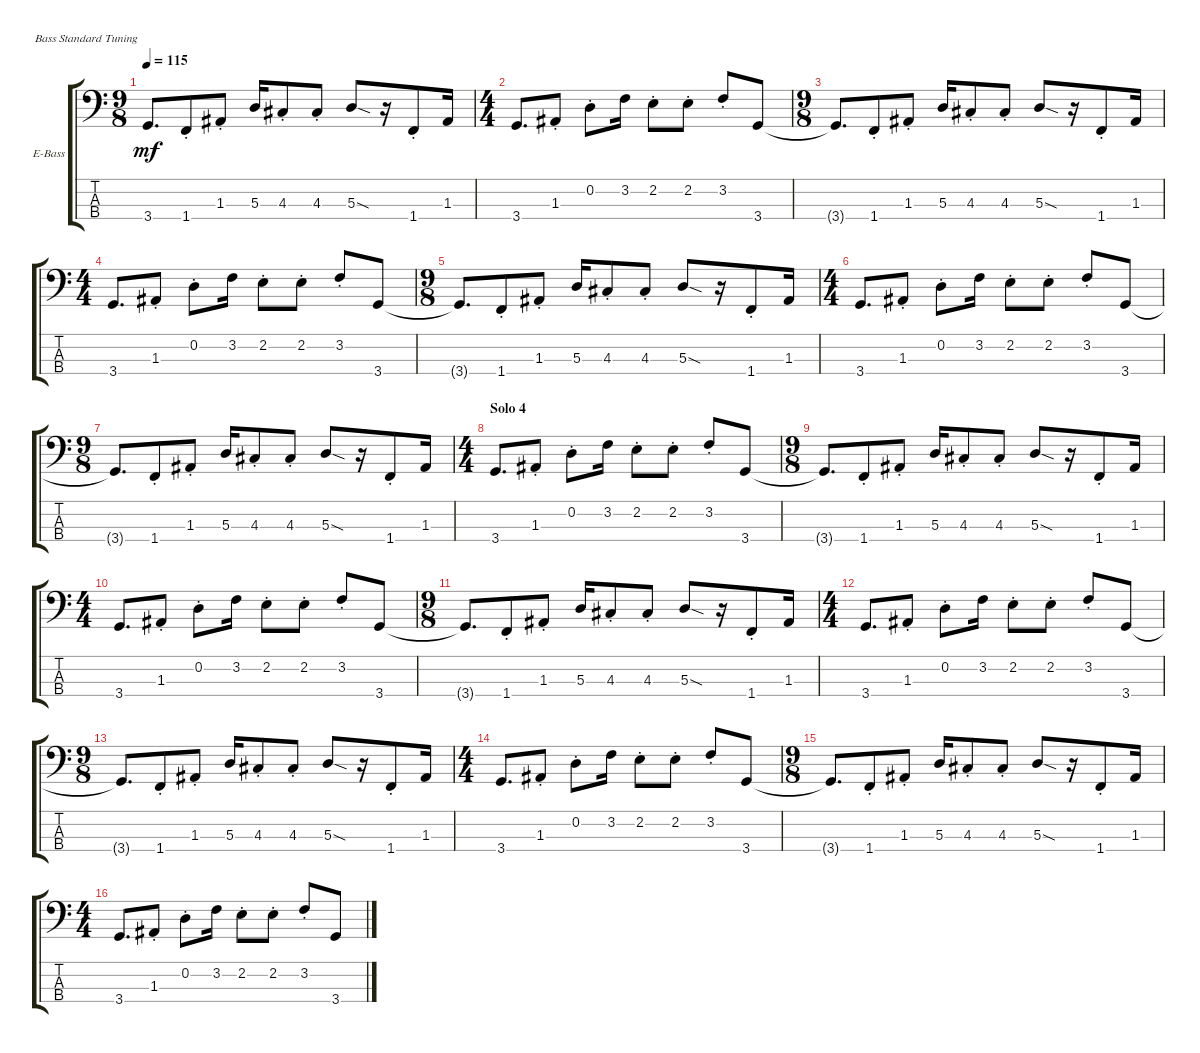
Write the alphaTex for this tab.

\defaultSystemsLayout 4
\bracketExtendMode groupsimilarinstruments
\firstSystemTrackNameOrientation horizontal
\otherSystemsTrackNameOrientation horizontal
\track ("Basse " "E-Bass") {instrument electricbassfinger}
\staff {score tabs}
\tuning (G2 D2 A1 E1)
\ts (9 8)
\tempo 115
\clef f4
\scale
0.485477
\ks c
3.4{t}.8{d dy mf} 1.4{st}.8 1.3{st}.8 5.3.16 4.3{st}.8 4.3{st}.8 5.3{sod}.8 r.16 1.4{st}.8 1.3.16 |
\ts (4 4)
3.4.8{d} 1.3{st}.8 0.2{st}.8 3.2.16 2.2{st}.8 2.2{st}.8 3.2{st}.8 3.4.8 |
\ts (9 8)
3.4{t}.8{d} 1.4{st}.8 1.3{st}.8 5.3.16 4.3{st}.8 4.3{st}.8 5.3{sod}.8 r.16 1.4{st}.8 1.3.16 |
\ts (4 4)
3.4.8{d} 1.3{st}.8 0.2{st}.8 3.2.16 2.2{st}.8 2.2{st}.8 3.2{st}.8 3.4.8 |
\ts (9 8)
3.4{t}.8{d} 1.4{st}.8 1.3{st}.8 5.3.16 4.3{st}.8 4.3{st}.8 5.3{sod}.8 r.16 1.4{st}.8 1.3.16 |
\ts (4 4)
3.4.8{d} 1.3{st}.8 0.2{st}.8 3.2.16 2.2{st}.8 2.2{st}.8 3.2{st}.8 3.4.8 |
\ts (9 8)
3.4{t}.8{d} 1.4{st}.8 1.3{st}.8 5.3.16 4.3{st}.8 4.3{st}.8 5.3{sod}.8 r.16 1.4{st}.8 1.3.16 |
\ts (4 4)
\section ("" "Solo 4")
3.4.8{d} 1.3{st}.8 0.2{st}.8 3.2.16 2.2{st}.8 2.2{st}.8 3.2{st}.8 3.4.8 |
\ts (9 8)
3.4{t}.8{d} 1.4{st}.8 1.3{st}.8 5.3.16 4.3{st}.8 4.3{st}.8 5.3{sod}.8 r.16 1.4{st}.8 1.3.16 |
\ts (4 4)
3.4.8{d} 1.3{st}.8 0.2{st}.8 3.2.16 2.2{st}.8 2.2{st}.8 3.2{st}.8 3.4.8 |
\ts (9 8)
3.4{t}.8{d} 1.4{st}.8 1.3{st}.8 5.3.16 4.3{st}.8 4.3{st}.8 5.3{sod}.8 r.16 1.4{st}.8 1.3.16 |
\ts (4 4)
3.4.8{d} 1.3{st}.8 0.2{st}.8 3.2.16 2.2{st}.8 2.2{st}.8 3.2{st}.8 3.4.8 |
\ts (9 8)
3.4{t}.8{d} 1.4{st}.8 1.3{st}.8 5.3.16 4.3{st}.8 4.3{st}.8 5.3{sod}.8 r.16 1.4{st}.8 1.3.16 |
\ts (4 4)
3.4.8{d} 1.3{st}.8 0.2{st}.8 3.2.16 2.2{st}.8 2.2{st}.8 3.2{st}.8 3.4.8 |
\ts (9 8)
3.4{t}.8{d} 1.4{st}.8 1.3{st}.8 5.3.16 4.3{st}.8 4.3{st}.8 5.3{sod}.8 r.16 1.4{st}.8 1.3.16 |
\ts (4 4)
3.4.8{d} 1.3{st}.8 0.2{st}.8 3.2.16 2.2{st}.8 2.2{st}.8 3.2{st}.8 3.4.8
